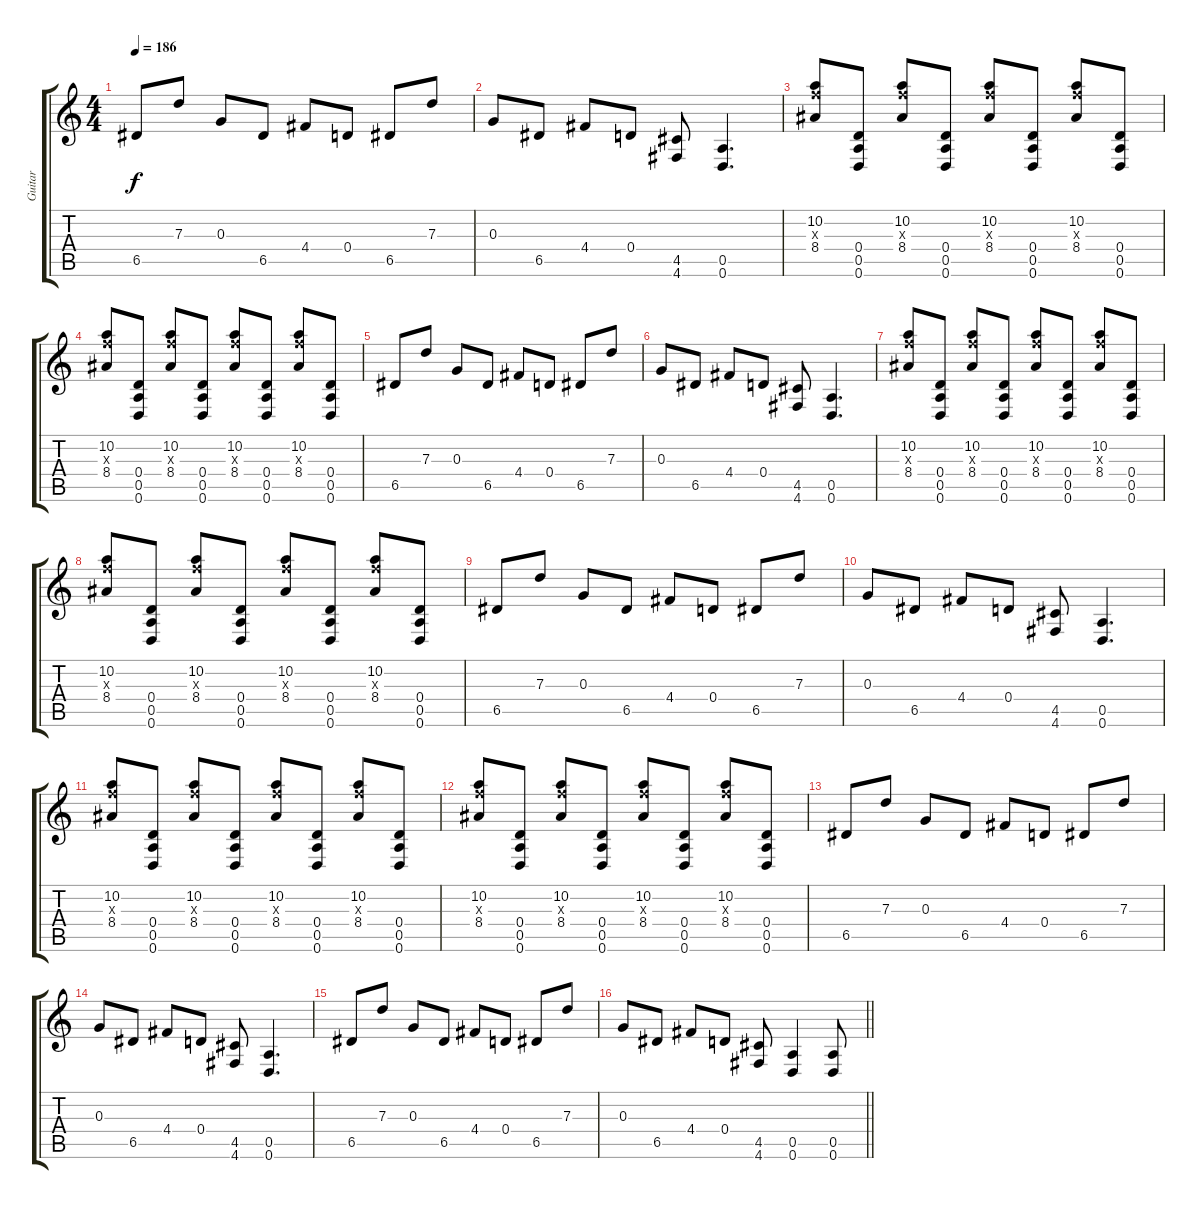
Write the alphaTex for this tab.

\track ("Guitar" "Guitar") {instrument distortionguitar}
\staff {score tabs}
\tuning (E4 B3 G3 D3 A2 D2) {hide}
\ts (4 4)
\tempo 186
\clef g2
\ks c
6.5.8{dy f} 7.3.8 0.3.8 6.5.8 4.4.8 0.4.8 6.5.8 7.3.8 |
0.3.8 6.5.8 4.4.8 0.4.8 (4.5 4.6).8 (0.5 0.6).4{d} |
(10.2 10.3{x} 8.4).8 (0.4 0.5 0.6).8 (10.2 10.3{x} 8.4).8 (0.4 0.5 0.6).8 (10.2 10.3{x} 8.4).8 (0.4 0.5 0.6).8 (10.2 10.3{x} 8.4).8 (0.4 0.5 0.6).8 |
(10.2 10.3{x} 8.4).8 (0.4 0.5 0.6).8 (10.2 10.3{x} 8.4).8 (0.4 0.5 0.6).8 (10.2 10.3{x} 8.4).8 (0.4 0.5 0.6).8 (10.2 10.3{x} 8.4).8 (0.4 0.5 0.6).8 |
6.5.8 7.3.8 0.3.8 6.5.8 4.4.8 0.4.8 6.5.8 7.3.8 |
0.3.8 6.5.8 4.4.8 0.4.8 (4.5 4.6).8 (0.5 0.6).4{d} |
(10.2 10.3{x} 8.4).8 (0.4 0.5 0.6).8 (10.2 10.3{x} 8.4).8 (0.4 0.5 0.6).8 (10.2 10.3{x} 8.4).8 (0.4 0.5 0.6).8 (10.2 10.3{x} 8.4).8 (0.4 0.5 0.6).8 |
(10.2 10.3{x} 8.4).8 (0.4 0.5 0.6).8 (10.2 10.3{x} 8.4).8 (0.4 0.5 0.6).8 (10.2 10.3{x} 8.4).8 (0.4 0.5 0.6).8 (10.2 10.3{x} 8.4).8 (0.4 0.5 0.6).8 |
6.5.8 7.3.8 0.3.8 6.5.8 4.4.8 0.4.8 6.5.8 7.3.8 |
0.3.8 6.5.8 4.4.8 0.4.8 (4.5 4.6).8 (0.5 0.6).4{d} |
(10.2 10.3{x} 8.4).8 (0.4 0.5 0.6).8 (10.2 10.3{x} 8.4).8 (0.4 0.5 0.6).8 (10.2 10.3{x} 8.4).8 (0.4 0.5 0.6).8 (10.2 10.3{x} 8.4).8 (0.4 0.5 0.6).8 |
(10.2 10.3{x} 8.4).8 (0.4 0.5 0.6).8 (10.2 10.3{x} 8.4).8 (0.4 0.5 0.6).8 (10.2 10.3{x} 8.4).8 (0.4 0.5 0.6).8 (10.2 10.3{x} 8.4).8 (0.4 0.5 0.6).8 |
6.5.8 7.3.8 0.3.8 6.5.8 4.4.8 0.4.8 6.5.8 7.3.8 |
0.3.8 6.5.8 4.4.8 0.4.8 (4.5 4.6).8 (0.5 0.6).4{d} |
6.5.8 7.3.8 0.3.8 6.5.8 4.4.8 0.4.8 6.5.8 7.3.8 |
\barLineRight lightlight
0.3.8 6.5.8 4.4.8 0.4.8 (4.5 4.6).8 (0.5 0.6).4 (0.5 0.6).8
